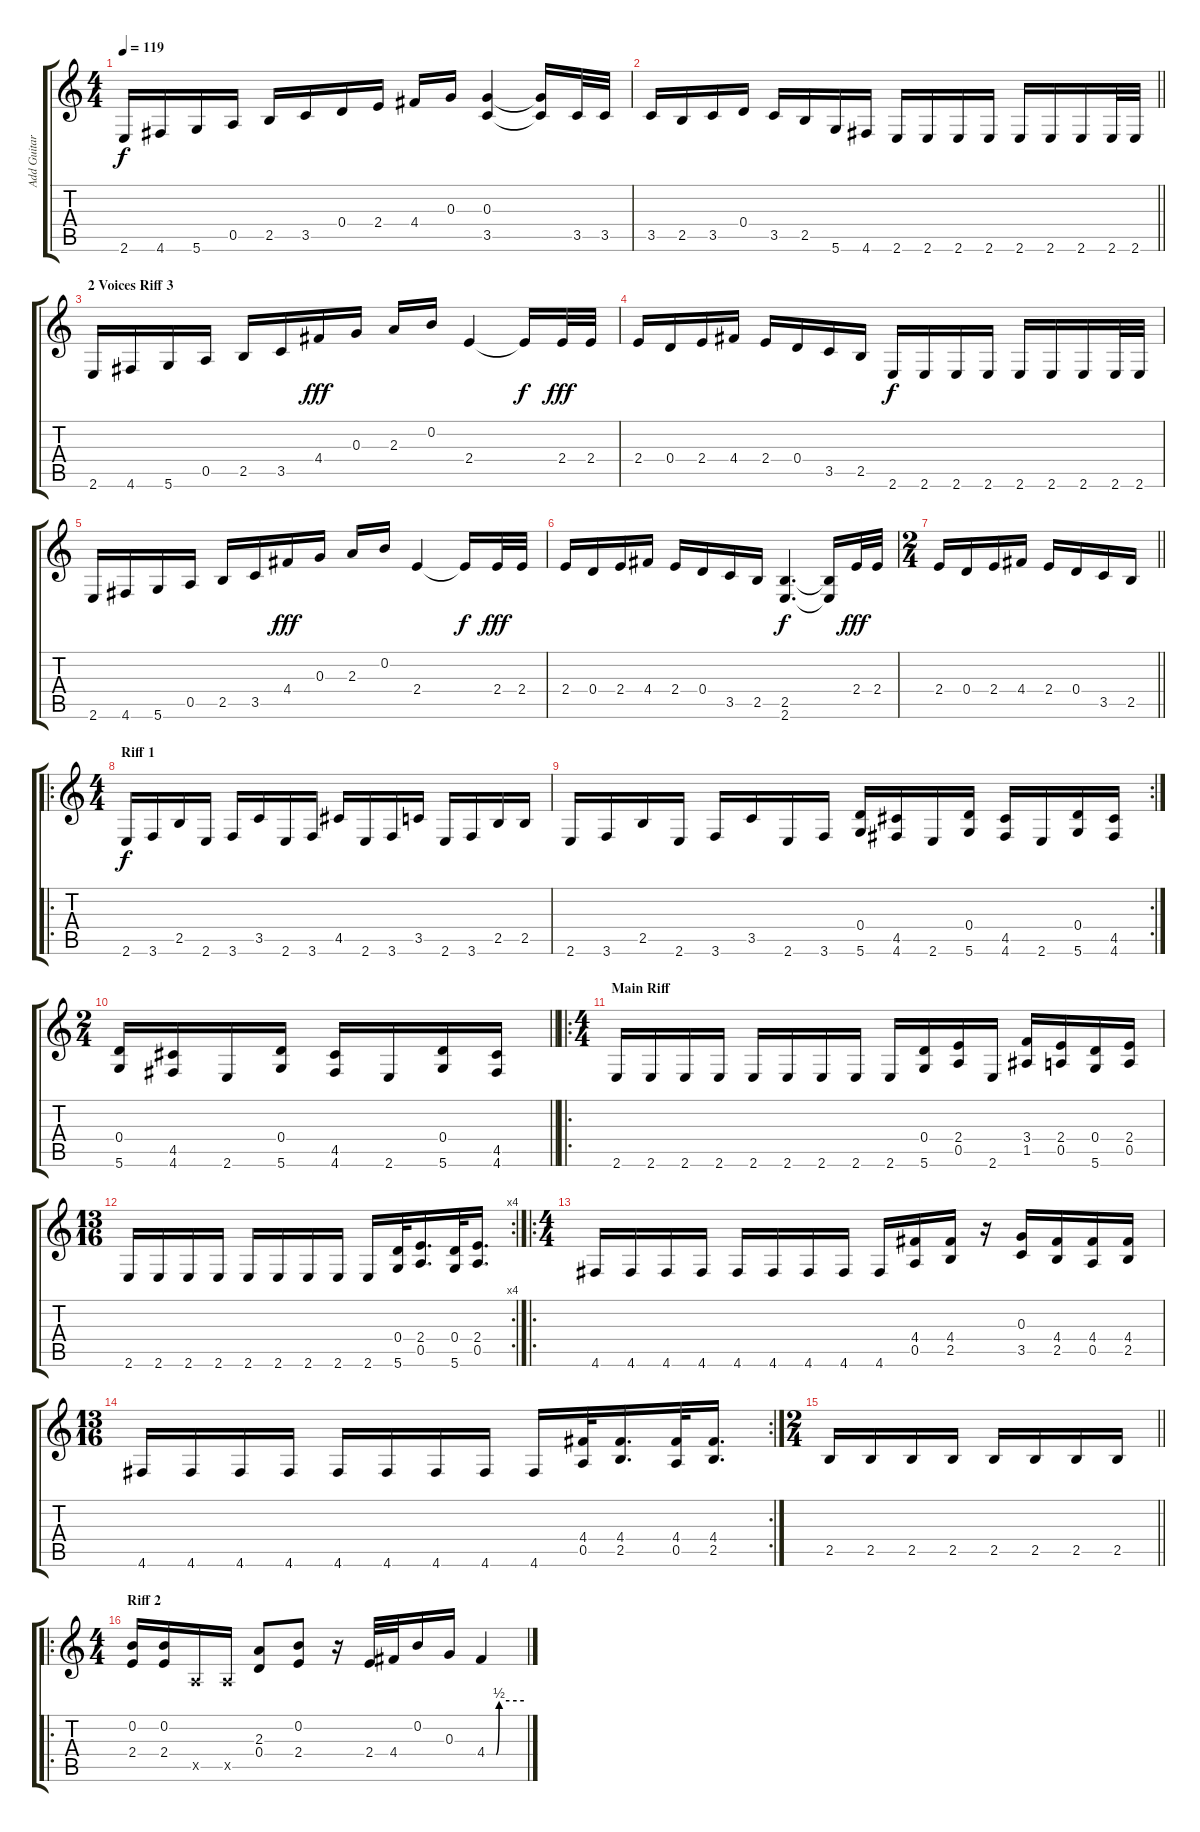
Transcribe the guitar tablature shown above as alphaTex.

\track ("Add Guitar" "Add Guitar") {instrument distortionguitar}
\staff {score tabs}
\tuning (E4 B3 G3 D3 A2 D2) {hide}
\ts (4 4)
\tempo 119
\clef g2
\ks c
2.6.16{dy f} 4.6.16 5.6.16 0.5.16 2.5.16 3.5.16 0.4.16 2.4.16 4.4.16 0.3.16 (0.3 3.5).4 (0.3{t} 3.5{t}).16 3.5.32 3.5.32 |
\barLineRight lightlight
3.5.16 2.5.16 3.5.16 0.4.16 3.5.16 2.5.16 5.6.16 4.6.16 2.6.16 2.6.16 2.6.16 2.6.16 2.6.16 2.6.16 2.6.16 2.6.32 2.6.32 |
\section ("" "2 Voices Riff 3 ")
2.6.16 4.6.16 5.6.16 0.5.16 2.5.16 3.5.16 4.4.16{dy fff} 0.3.16 2.3.16 0.2.16 2.4.4 2.4{t}.16{dy f} 2.4.32{dy fff} 2.4.32 |
2.4.16 0.4.16 2.4.16 4.4.16 2.4.16 0.4.16 3.5.16 2.5.16 2.6.16{dy f} 2.6.16 2.6.16 2.6.16 2.6.16 2.6.16 2.6.16 2.6.32 2.6.32 |
2.6.16 4.6.16 5.6.16 0.5.16 2.5.16 3.5.16 4.4.16{dy fff} 0.3.16 2.3.16 0.2.16 2.4.4 2.4{t}.16{dy f} 2.4.32{dy fff} 2.4.32 |
2.4.16 0.4.16 2.4.16 4.4.16 2.4.16 0.4.16 3.5.16 2.5.16 (2.5 2.6).4{d dy f} (2.5{t} 2.6{t}).16 2.4.32{dy fff} 2.4.32 |
\ts (2 4)
\barLineRight lightlight
2.4.16 0.4.16 2.4.16 4.4.16 2.4.16 0.4.16 3.5.16 2.5.16 |
\ro
\ts (4 4)
\section ("" "Riff 1")
2.6.16{dy f} 3.6.16 2.5.16 2.6.16 3.6.16 3.5.16 2.6.16 3.6.16 4.5.16 2.6.16 3.6.16 3.5.16 2.6.16 3.6.16 2.5.16 2.5.16 |
\rc 2
2.6.16 3.6.16 2.5.16 2.6.16 3.6.16 3.5.16 2.6.16 3.6.16 (0.4 5.6).16 (4.5 4.6).16 2.6.16 (0.4 5.6).16 (4.5 4.6).16 2.6.16 (0.4 5.6).16 (4.5 4.6).16 |
\ts (2 4)
\barLineRight lightlight
(0.4 5.6).16 (4.5 4.6).16 2.6.16 (0.4 5.6).16 (4.5 4.6).16 2.6.16 (0.4 5.6).16 (4.5 4.6).16 |
\ro
\ts (4 4)
\section ("" "Main Riff")
2.6.16 2.6.16 2.6.16 2.6.16 2.6.16 2.6.16 2.6.16 2.6.16 2.6.16 (0.4 5.6).16 (2.4 0.5).16 2.6.16 (3.4 1.5).16 (2.4 0.5).16 (0.4 5.6).16 (2.4 0.5).16 |
\rc 4
\ts (13 16)
2.6.16 2.6.16 2.6.16 2.6.16 2.6.16 2.6.16 2.6.16 2.6.16 2.6.16 (0.4 5.6).32 (2.4 0.5).16{d} (0.4 5.6).32 (2.4 0.5).16{d} |
\ro
\ts (4 4)
4.6.16 4.6.16 4.6.16 4.6.16 4.6.16 4.6.16 4.6.16 4.6.16 4.6.16 (4.4 0.5).16 (4.4 2.5).16 r.16 (0.3 3.5).16 (4.4 2.5).16 (4.4 0.5).16 (4.4 2.5).16 |
\rc 2
\ts (13 16)
4.6.16 4.6.16 4.6.16 4.6.16 4.6.16 4.6.16 4.6.16 4.6.16 4.6.16 (4.4 0.5).32 (4.4 2.5).16{d} (4.4 0.5).32 (4.4 2.5).16{d} |
\ts (2 4)
\barLineRight lightlight
2.5.16 2.5.16 2.5.16 2.5.16 2.5.16 2.5.16 2.5.16 2.5.16 |
\ro
\ts (4 4)
\section ("" "Riff 2")
(0.2 2.4).16 (0.2 2.4).16 0.5{x}.16 0.5{x}.16 (2.3 0.4).8 (0.2 2.4).8 r.16 2.4.32 4.4.32 0.2.16 0.3.16 4.4{be (custom 0 0 15 0 20 2 60 2)}.4
